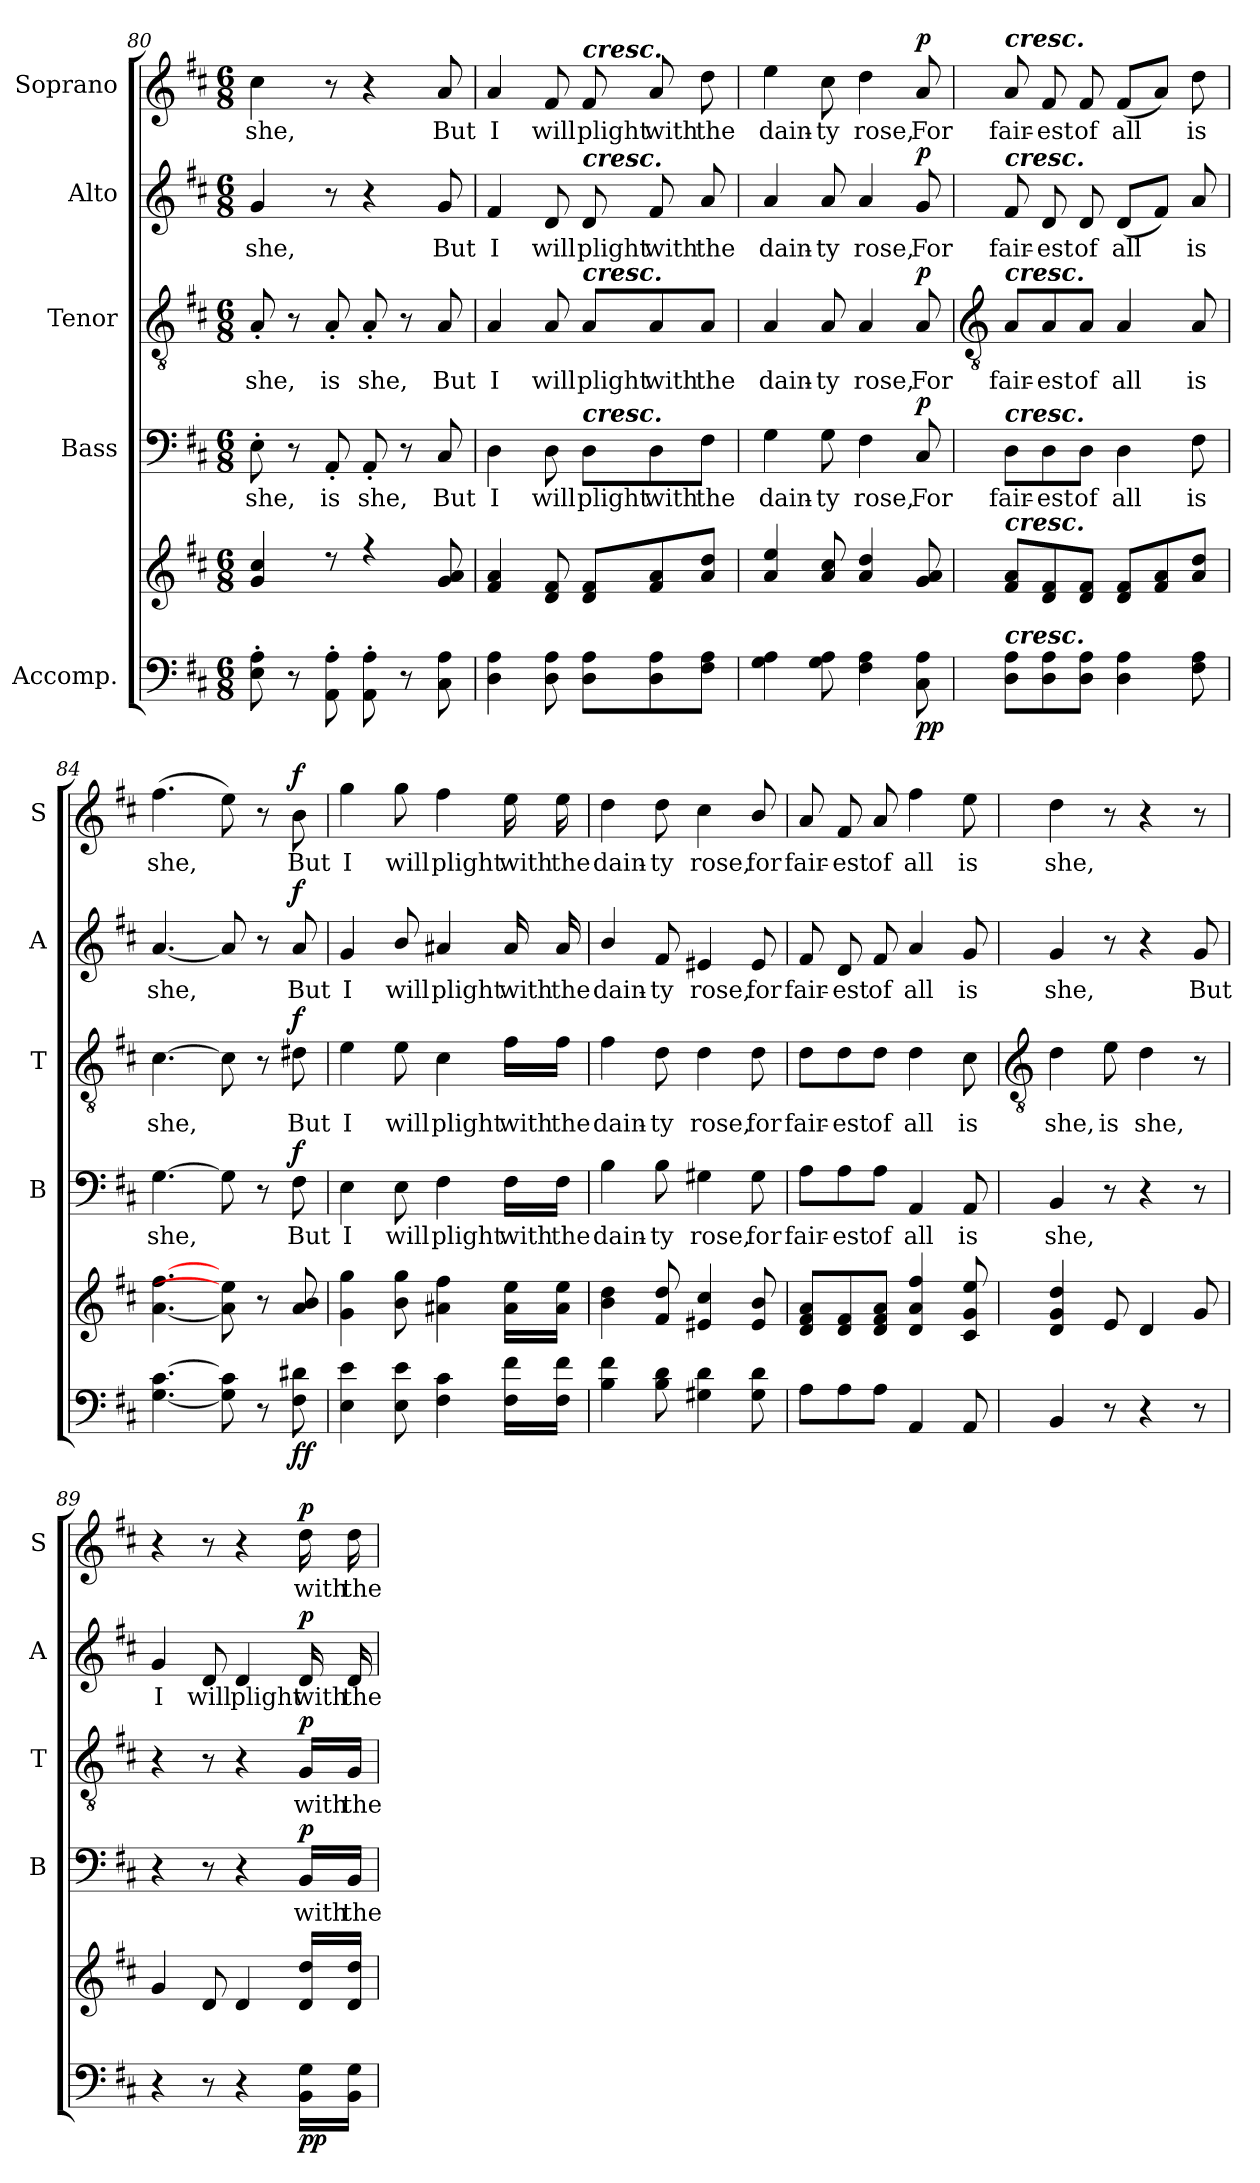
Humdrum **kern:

**kern	**kern	**dynam	**kern	**text	**dynam	**kern	**text	**dynam	**kern	**text	**dynam	**kern	**text	**dynam
*part5	*part5	*part5	*part4	*part4	*part4	*part3	*part3	*part3	*part2	*part2	*part2	*part1	*part1	*part1
*staff6	*staff5	*staff5/6	*staff4	*staff4	*staff4	*staff3	*staff3	*staff3	*staff2	*staff2	*staff2	*staff1	*staff1	*staff1
*I"Accomp.	*	*	*I"Bass	*	*	*I"Tenor	*	*	*I"Alto	*	*	*I"Soprano	*	*
*	*	*	*I'B	*	*	*I'T	*	*	*I'A	*	*	*I'S	*	*
*clefF4	*clefG2	*	*clefF4	*	*	*clefGv2	*	*	*clefG2	*	*	*clefG2	*	*
*k[f#c#]	*k[f#c#]	*	*k[f#c#]	*	*	*k[f#c#]	*	*	*k[f#c#]	*	*	*k[f#c#]	*	*
*D:	*D:	*	*D:	*	*	*D:	*	*	*D:	*	*	*D:	*	*
*M6/8	*M6/8	*	*M6/8	*	*	*M6/8	*	*	*M6/8	*	*	*M6/8	*	*
=80	=80	=80	=80	=80	=80	=80	=80	=80	=80	=80	=80	=80	=80	=80
*	*^	*	*	*	*	*	*	*	*	*	*	*	*	*
!	!	!LO:N:vis=1	!	!	!LO:LY:b	!	!	!LO:LY:b	!	!	!LO:LY:b	!	!	!LO:LY:b	!
8E' 8A'	4g 4cc#	2.ryy	.	8E'	she,	.	8A'	she,	.	4g	she,	.	4cc#	she,	.
8r	.	.	.	8r	.	.	8r	.	.	.	.	.	.	.	.
!	!	!	!	!	!LO:LY:b	!	!	!LO:LY:b	!	!	!	!	!	!	!
8AA' 8A'	8r	.	.	8AA'	is	.	8A'	is	.	8r	.	.	8r	.	.
!	!	!	!	!	!LO:LY:b	!	!	!LO:LY:b	!	!	!	!	!	!	!
8AA' 8A'	4r	.	.	8AA'	she,	.	8A'	she,	.	4r	.	.	4r	.	.
8r	.	.	.	8r	.	.	8r	.	.	.	.	.	.	.	.
!	!	!	!	!	!LO:LY:b	!	!	!LO:LY:b	!	!	!LO:LY:b	!	!	!LO:LY:b	!
8C# 8A	8g 8a	.	.	8C#	But	.	8A	But	.	8g	But	.	8a	But	.
=81	=81	=81	=81	=81	=81	=81	=81	=81	=81	=81	=81	=81	=81	=81	=81
!	!	!LO:N:vis=1	!	!	!LO:LY:b	!	!	!LO:LY:b	!	!	!LO:LY:b	!	!	!LO:LY:b	!
4D 4A	4f# 4a	2.ryy	.	4D	I	.	4A	I	.	4f#	I	.	4a	I	.
!	!	!	!	!	!LO:LY:b	!	!	!LO:LY:b	!	!	!LO:LY:b	!	!	!LO:LY:b	!
8D 8A	8d 8f#	.	.	8D	will	.	8A	will	.	8d	will	.	8f#	will	.
!	!	!	!	!	!	!	!	!	!	!	!	!	!LO:TX:a:Bi:t=cresc.	!	!
!	!	!	!	!	!	!	!	!	!	!LO:TX:a:Bi:t=cresc.	!	!	!	!	!
!	!	!	!	!	!	!	!LO:TX:a:Bi:t=cresc.	!	!	!	!	!	!	!	!
!	!	!	!	!LO:TX:a:Bi:t=cresc.	!	!	!	!	!	!	!	!	!	!	!
!	!	!	!	!	!LO:LY:b	!	!	!LO:LY:b	!	!	!LO:LY:b	!	!	!LO:LY:b	!
8D 8AL	8d 8f#L	.	.	8D\L	plight	.	8A/L	plight	.	8d	plight	.	8f#	plight	.
!	!	!	!	!	!LO:LY:b	!	!	!LO:LY:b	!	!	!LO:LY:b	!	!	!LO:LY:b	!
8D 8A	8f# 8a	.	.	8D\	with	.	8A/	with	.	8f#	with	.	8a	with	.
!	!	!	!	!	!LO:LY:b	!	!	!LO:LY:b	!	!	!LO:LY:b	!	!	!LO:LY:b	!
8F# 8AJ	8a 8ddJ	.	.	8F#\J	the	.	8A/J	the	.	8a	the	.	8dd	the	.
=82	=82	=82	=82	=82	=82	=82	=82	=82	=82	=82	=82	=82	=82	=82	=82
!	!	!LO:N:vis=1	!	!	!LO:LY:b	!	!	!LO:LY:b	!	!	!LO:LY:b	!	!	!LO:LY:b	!
4G 4A	4a 4ee	2.ryy	.	4G	dain-	.	4A	dain-	.	4a	dain-	.	4ee	dain-	.
!	!	!	!	!	!LO:LY:b	!	!	!LO:LY:b	!	!	!LO:LY:b	!	!	!LO:LY:b	!
8G 8A	8a 8cc#	.	.	8G	-ty	.	8A	-ty	.	8a	-ty	.	8cc#	-ty	.
!	!	!	!	!	!LO:LY:b	!	!	!LO:LY:b	!	!	!LO:LY:b	!	!	!LO:LY:b	!
4F# 4A	4a 4dd	.	.	4F#	rose,	.	4A	rose,	.	4a	rose,	.	4dd	rose,	.
!	!	!	!LO:DY:b=2	!	!LO:LY:b	!	!	!LO:LY:b	!	!	!LO:LY:b	!	!	!LO:LY:b	!
!	!	!	!LO:DY:n=1:b	!	!	!LO:DY:b	!	!	!LO:DY:b	!	!	!LO:DY:b	!	!	!LO:DY:b
8C# 8A	8g 8a	.	p p	8C#	For	p	8A	For	p	8g	For	p	8a	For	p
*	*v	*v	*	*	*	*	*	*	*	*	*	*	*	*	*
!!LO:LB:g=z
=83	=83	=83	=83	=83	=83	=83	=83	=83	=83	=83	=83	=83	=83	=83
*	*	*	*	*	*	*clefGv2	*	*	*	*	*	*	*	*
!	!	!	!	!	!	!	!	!	!	!	!	!LO:TX:a:Bi:t=cresc.	!	!
!	!	!	!	!	!	!	!	!	!LO:TX:a:Bi:t=cresc.	!	!	!	!	!
!	!	!	!	!	!	!LO:TX:a:Bi:t=cresc.	!	!	!	!	!	!	!	!
!	!	!	!LO:TX:a:Bi:t=cresc.	!	!	!	!	!	!	!	!	!	!	!
!	!LO:TX:a:Bi:t=cresc.	!	!	!	!	!	!	!	!	!	!	!	!	!
!LO:TX:a:Bi:t=cresc.	!	!	!	!	!	!	!	!	!	!	!	!	!	!
!	!	!	!	!LO:LY:b	!	!	!LO:LY:b	!	!	!LO:LY:b	!	!	!LO:LY:b	!
8D 8AL	8f# 8aL	.	8D\L	fair-	.	8A/L	fair-	.	8f#	fair-	.	8a	fair-	.
!	!	!	!	!LO:LY:b	!	!	!LO:LY:b	!	!	!LO:LY:b	!	!	!LO:LY:b	!
8D 8A	8d 8f#	.	8D\	-est	.	8A/	-est	.	8d	-est	.	8f#	-est	.
!	!	!	!	!LO:LY:b	!	!	!LO:LY:b	!	!	!LO:LY:b	!	!	!LO:LY:b	!
8D 8AJ	8d 8f#J	.	8D\J	of	.	8A/J	of	.	8d	of	.	8f#	of	.
!	!	!	!	!LO:LY:b	!	!	!LO:LY:b	!	!	!LO:LY:b	!	!	!LO:LY:b	!
4D 4A	8d 8f#L	.	4D	all	.	4A	all	.	(<8dL	all	.	(<8f#L	all	.
.	8f# 8a	.	.	.	.	.	.	.	8f#J)	.	.	8aJ)	.	.
!	!	!	!	!LO:LY:b	!	!	!LO:LY:b	!	!	!LO:LY:b	!	!	!LO:LY:b	!
8F# 8A	8a 8ddJ	.	8F#	is	.	8A	is	.	8a	is	.	8dd	is	.
=84	=84	=84	=84	=84	=84	=84	=84	=84	=84	=84	=84	=84	=84	=84
!	!	!	!	!LO:LY:b	!	!	!LO:LY:b	!	!	!LO:LY:b	!	!	!LO:LY:b	!
[4.G [4.c#	[4.a [4.ff#	.	[4.G	she,	.	[4.c#	she,	.	[4.a	she,	.	(>4.ff#	she,	.
8G] 8c#]	8a] 8ee]	.	8G]	.	.	8c#]	.	.	8a]	.	.	8ee)	.	.
8r	8r	.	8r	.	.	8r	.	.	8r	.	.	8r	.	.
!	!	!LO:DY:b=2	!	!LO:LY:b	!	!	!LO:LY:b	!	!	!LO:LY:b	!	!	!LO:LY:b	!
!	!	!LO:DY:n=1:b	!	!	!LO:DY:b	!	!	!LO:DY:b	!	!	!LO:DY:b	!	!	!LO:DY:b
8F# 8d#X	8a 8b	f f	8F#	But	f	8d#X	But	f	8a	But	f	8b	But	f
=85	=85	=85	=85	=85	=85	=85	=85	=85	=85	=85	=85	=85	=85	=85
!	!	!	!	!LO:LY:b	!	!	!LO:LY:b	!	!	!LO:LY:b	!	!	!LO:LY:b	!
4E 4e	4g 4gg	.	4E	I	.	4e	I	.	4g	I	.	4gg	I	.
!	!	!	!	!LO:LY:b	!	!	!LO:LY:b	!	!	!LO:LY:b	!	!	!LO:LY:b	!
8E 8e	8b 8gg	.	8E	will	.	8e	will	.	8b/	will	.	8gg	will	.
!	!	!	!	!LO:LY:b	!	!	!LO:LY:b	!	!	!LO:LY:b	!	!	!LO:LY:b	!
4F# 4c#	4a#X 4ff#	.	4F#	plight	.	4c#	plight	.	4a#X	plight	.	4ff#	plight	.
!	!	!	!	!LO:LY:b	!	!	!LO:LY:b	!	!	!LO:LY:b	!	!	!LO:LY:b	!
16F# 16f#LL	16a# 16eeLL	.	16F#\LL	with	.	16f#\LL	with	.	16a#	with	.	16ee	with	.
!	!	!	!	!LO:LY:b	!	!	!LO:LY:b	!	!	!LO:LY:b	!	!	!LO:LY:b	!
16F# 16f#JJ	16a# 16eeJJ	.	16F#\JJ	the	.	16f#\JJ	the	.	16a#	the	.	16ee	the	.
=86	=86	=86	=86	=86	=86	=86	=86	=86	=86	=86	=86	=86	=86	=86
!	!	!	!	!LO:LY:b	!	!	!LO:LY:b	!	!	!LO:LY:b	!	!	!LO:LY:b	!
4B 4f#	4b 4dd	.	4B	dain-	.	4f#	dain-	.	4b/	dain-	.	4dd	dain-	.
!	!	!	!	!LO:LY:b	!	!	!LO:LY:b	!	!	!LO:LY:b	!	!	!LO:LY:b	!
8B 8d	8f# 8dd	.	8B	-ty	.	8d	-ty	.	8f#	-ty	.	8dd	-ty	.
!	!	!	!	!LO:LY:b	!	!	!LO:LY:b	!	!	!LO:LY:b	!	!	!LO:LY:b	!
4G#X 4d	4e#X 4cc#	.	4G#X	rose,	.	4d	rose,	.	4e#X	rose,	.	4cc#	rose,	.
!	!	!	!	!LO:LY:b	!	!	!LO:LY:b	!	!	!LO:LY:b	!	!	!LO:LY:b	!
8G# 8d	8e# 8b	.	8G#	for	.	8d	for	.	8e#	for	.	8b/	for	.
=87	=87	=87	=87	=87	=87	=87	=87	=87	=87	=87	=87	=87	=87	=87
!	!	!	!	!LO:LY:b	!	!	!LO:LY:b	!	!	!LO:LY:b	!	!	!LO:LY:b	!
8AL	8d 8f# 8aL	.	8A\L	fair-	.	8d\L	fair-	.	8f#	fair-	.	8a	fair-	.
!	!	!	!	!LO:LY:b	!	!	!LO:LY:b	!	!	!LO:LY:b	!	!	!LO:LY:b	!
8A	8d 8f#	.	8A\	-est	.	8d\	-est	.	8d	-est	.	8f#	-est	.
!	!	!	!	!LO:LY:b	!	!	!LO:LY:b	!	!	!LO:LY:b	!	!	!LO:LY:b	!
8AJ	8d 8f# 8aJ	.	8A\J	of	.	8d\J	of	.	8f#	of	.	8a	of	.
!	!	!	!	!LO:LY:b	!	!	!LO:LY:b	!	!	!LO:LY:b	!	!	!LO:LY:b	!
4AA	4d 4a 4ff#	.	4AA	all	.	4d	all	.	4a	all	.	4ff#	all	.
!	!	!	!	!LO:LY:b	!	!	!LO:LY:b	!	!	!LO:LY:b	!	!	!LO:LY:b	!
8AA	8c# 8g 8ee	.	8AA	is	.	8c#	is	.	8g	is	.	8ee	is	.
!!LO:LB:g=z
=88	=88	=88	=88	=88	=88	=88	=88	=88	=88	=88	=88	=88	=88	=88
*	*	*	*	*	*	*clefGv2	*	*	*	*	*	*	*	*
!	!	!	!	!LO:LY:b	!	!	!LO:LY:b	!	!	!LO:LY:b	!	!	!LO:LY:b	!
4BB	4d 4g 4dd	.	4BB	she,	.	4d	she,	.	4g	she,	.	4dd	she,	.
!	!	!	!	!	!	!	!LO:LY:b	!	!	!	!	!	!	!
8r	8e	.	8r	.	.	8e	is	.	8r	.	.	8r	.	.
!	!	!	!	!	!	!	!LO:LY:b	!	!	!	!	!	!	!
4r	4d	.	4r	.	.	4d	she,	.	4r	.	.	4r	.	.
!	!	!	!	!	!	!	!	!	!	!LO:LY:b	!	!	!	!
8r	8g	.	8r	.	.	8r	.	.	8g	But	.	8r	.	.
=89	=89	=89	=89	=89	=89	=89	=89	=89	=89	=89	=89	=89	=89	=89
!	!	!	!	!	!	!	!	!	!	!LO:LY:b	!	!	!	!
4r	4g	.	4r	.	.	4r	.	.	4g	I	.	4r	.	.
!	!	!	!	!	!	!	!	!	!	!LO:LY:b	!	!	!	!
8r	8d	.	8r	.	.	8r	.	.	8d	will	.	8r	.	.
!	!	!	!	!	!	!	!	!	!	!LO:LY:b	!	!	!	!
4r	4d	.	4r	.	.	4r	.	.	4d	plight	.	4r	.	.
!	!	!LO:DY:b=2	!	!LO:LY:b	!	!	!LO:LY:b	!	!	!LO:LY:b	!	!	!LO:LY:b	!
!	!	!LO:DY:n=1:b	!	!	!LO:DY:b	!	!	!LO:DY:b	!	!	!LO:DY:b	!	!	!LO:DY:b
16BB 16GLL	16d 16ddLL	p p	16BB/LL	with	p	16G/LL	with	p	16d	with	p	16dd	with	p
!	!	!	!	!LO:LY:b	!	!	!LO:LY:b	!	!	!LO:LY:b	!	!	!LO:LY:b	!
16BB 16GJJ	16d 16ddJJ	.	16BB/JJ	the	.	16G/JJ	the	.	16d	the	.	16dd	the	.
=	=	=	=	=	=	=	=	=	=	=	=	=	=	=
*-	*-	*-	*-	*-	*-	*-	*-	*-	*-	*-	*-	*-	*-	*-
